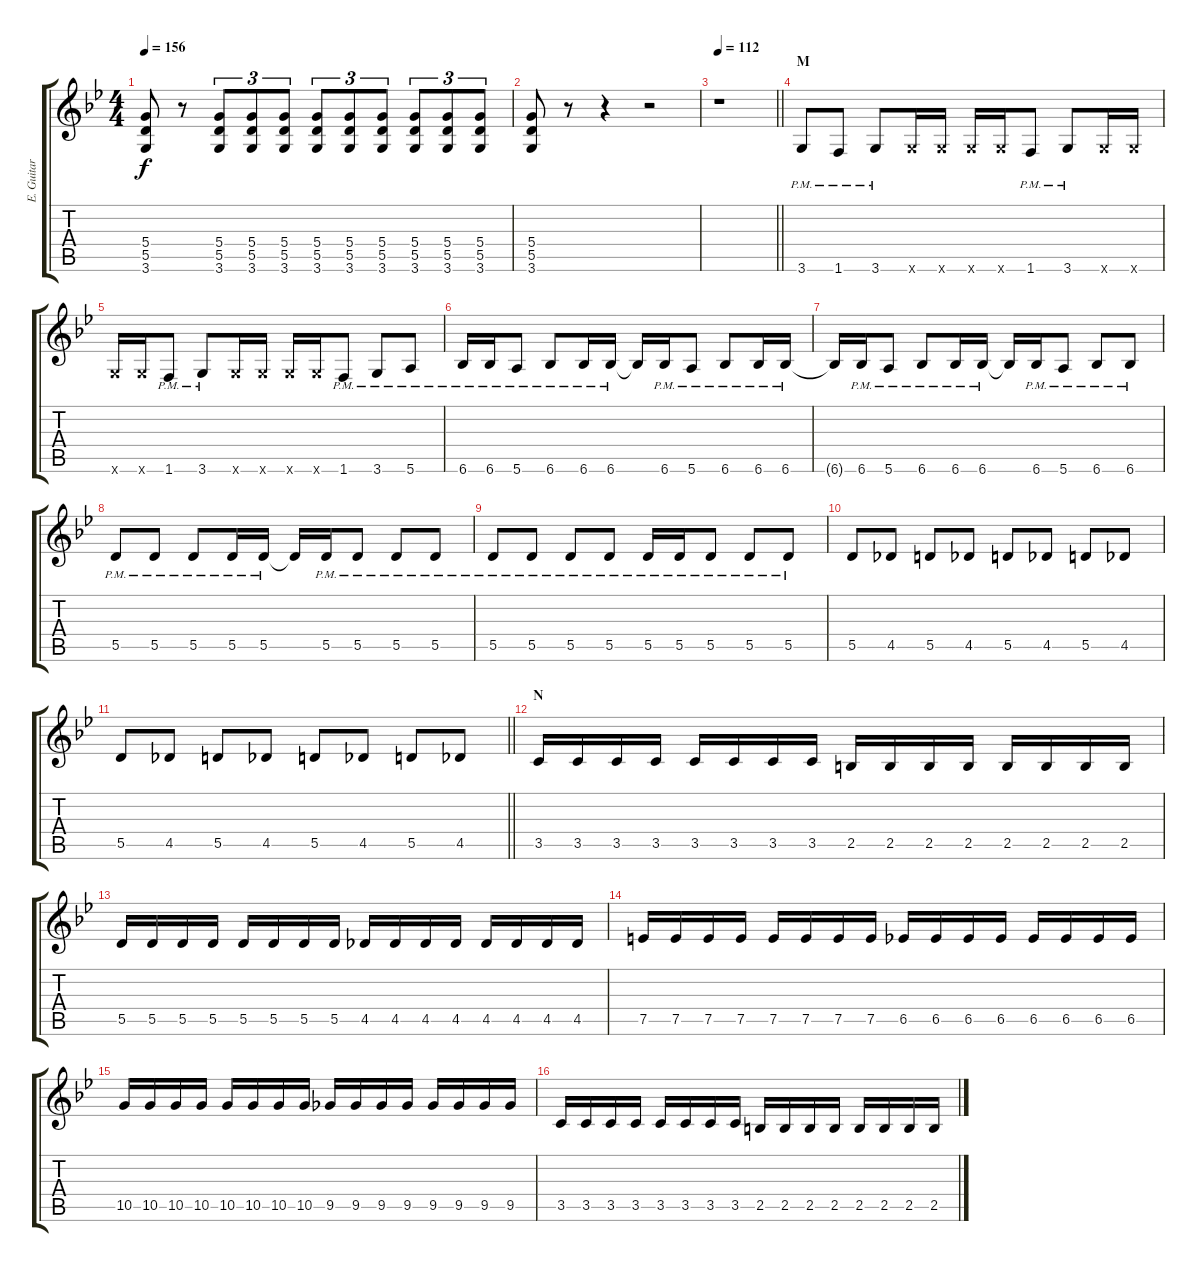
\track ("E. Guitar I" "E. Guitar ") {instrument overdrivenguitar}
\staff {score tabs}
\tuning (E4 B3 G3 D3 A2 E2) {hide}
\ts (4 4)
\tempo 156
\clef g2
\ks bb
(5.4 5.5 3.6).8{dy f} r.8 (5.4 5.5 3.6).8{tu (3 2)} (5.4 5.5 3.6).8{tu (3 2)} (5.4 5.5 3.6).8{tu (3 2)} (5.4 5.5 3.6).8{tu (3 2)} (5.4 5.5 3.6).8{tu (3 2)} (5.4 5.5 3.6).8{tu (3 2)} (5.4 5.5 3.6).8{tu (3 2)} (5.4 5.5 3.6).8{tu (3 2)} (5.4 5.5 3.6).8{tu (3 2)} |
(5.4 5.5 3.6).8 r.8 r.4 r.2 |
\tempo 112
\barLineRight lightlight
r.1 |
\section ("" "M")
3.6{pm}.8 1.6{pm}.8 3.6{pm}.8 3.6{x}.16 3.6{x}.16 3.6{x}.16 3.6{x}.16 1.6{pm}.8 3.6{pm}.8 3.6{x}.16 3.6{x}.16 |
3.6{x}.16 3.6{x}.16 1.6{pm}.8 3.6{pm}.8 3.6{x}.16 3.6{x}.16 3.6{x}.16 3.6{x}.16 1.6{pm}.8 3.6{pm}.8 5.6{pm}.8 |
6.6{pm}.16 6.6{pm}.16 5.6{pm}.8 6.6{pm}.8 6.6{pm}.16 6.6{pm}.16 6.6{t}.16 6.6{pm}.16 5.6{pm}.8 6.6{pm}.8 6.6{pm}.16 6.6{pm}.16 |
6.6{t}.16 6.6{pm}.16 5.6{pm}.8 6.6{pm}.8 6.6{pm}.16 6.6{pm}.16 6.6{t}.16 6.6{pm}.16 5.6{pm}.8 6.6{pm}.8 6.6{pm}.8 |
5.5{pm}.8 5.5{pm}.8 5.5{pm}.8 5.5{pm}.16 5.5{pm}.16 5.5{t}.16 5.5{pm}.16 5.5{pm}.8 5.5{pm}.8 5.5{pm}.8 |
5.5{pm}.8 5.5{pm}.8 5.5{pm}.8 5.5{pm}.8 5.5{pm}.16 5.5{pm}.16 5.5{pm}.8 5.5{pm}.8 5.5{pm}.8 |
5.5.8 4.5.8 5.5.8 4.5.8 5.5.8 4.5.8 5.5.8 4.5.8 |
\barLineRight lightlight
5.5.8 4.5.8 5.5.8 4.5.8 5.5.8 4.5.8 5.5.8 4.5.8 |
\section ("" "N")
3.5.16 3.5.16 3.5.16 3.5.16 3.5.16 3.5.16 3.5.16 3.5.16 2.5.16 2.5.16 2.5.16 2.5.16 2.5.16 2.5.16 2.5.16 2.5.16 |
5.5.16 5.5.16 5.5.16 5.5.16 5.5.16 5.5.16 5.5.16 5.5.16 4.5.16 4.5.16 4.5.16 4.5.16 4.5.16 4.5.16 4.5.16 4.5.16 |
7.5.16 7.5.16 7.5.16 7.5.16 7.5.16 7.5.16 7.5.16 7.5.16 6.5.16 6.5.16 6.5.16 6.5.16 6.5.16 6.5.16 6.5.16 6.5.16 |
10.5.16 10.5.16 10.5.16 10.5.16 10.5.16 10.5.16 10.5.16 10.5.16 9.5.16 9.5.16 9.5.16 9.5.16 9.5.16 9.5.16 9.5.16 9.5.16 |
3.5.16 3.5.16 3.5.16 3.5.16 3.5.16 3.5.16 3.5.16 3.5.16 2.5.16 2.5.16 2.5.16 2.5.16 2.5.16 2.5.16 2.5.16 2.5.16
